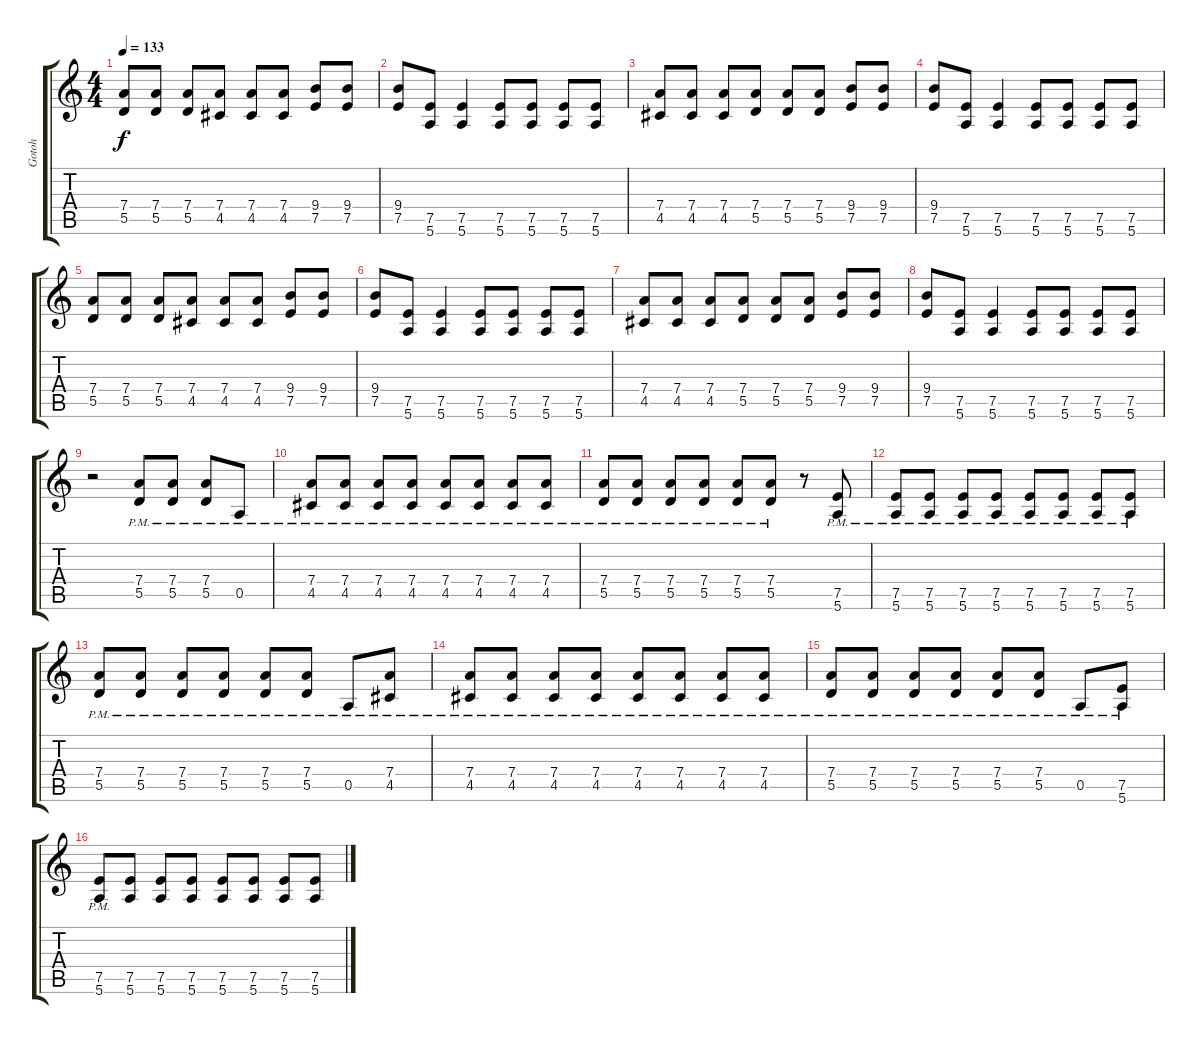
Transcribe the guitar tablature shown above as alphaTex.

\track ("Gotoh" "Gotoh") {instrument distortionguitar}
\staff {score tabs}
\tuning (E4 B3 G3 D3 A2 E2) {hide}
\ts (4 4)
\tempo 133
\clef g2
\ks c
(7.4 5.5).8{dy f} (7.4 5.5).8 (7.4 5.5).8 (7.4 4.5).8 (7.4 4.5).8 (7.4 4.5).8 (9.4 7.5).8 (9.4 7.5).8 |
(9.4 7.5).8 (7.5 5.6).8 (7.5 5.6).4 (7.5 5.6).8 (7.5 5.6).8 (7.5 5.6).8 (7.5 5.6).8 |
(7.4 4.5).8 (7.4 4.5).8 (7.4 4.5).8 (7.4 5.5).8 (7.4 5.5).8 (7.4 5.5).8 (9.4 7.5).8 (9.4 7.5).8 |
(9.4 7.5).8 (7.5 5.6).8 (7.5 5.6).4 (7.5 5.6).8 (7.5 5.6).8 (7.5 5.6).8 (7.5 5.6).8 |
(7.4 5.5).8 (7.4 5.5).8 (7.4 5.5).8 (7.4 4.5).8 (7.4 4.5).8 (7.4 4.5).8 (9.4 7.5).8 (9.4 7.5).8 |
(9.4 7.5).8 (7.5 5.6).8 (7.5 5.6).4 (7.5 5.6).8 (7.5 5.6).8 (7.5 5.6).8 (7.5 5.6).8 |
(7.4 4.5).8 (7.4 4.5).8 (7.4 4.5).8 (7.4 5.5).8 (7.4 5.5).8 (7.4 5.5).8 (9.4 7.5).8 (9.4 7.5).8 |
(9.4 7.5).8 (7.5 5.6).8 (7.5 5.6).4 (7.5 5.6).8 (7.5 5.6).8 (7.5 5.6).8 (7.5 5.6).8 |
r.2 (7.4{pm} 5.5{pm}).8 (7.4{pm} 5.5{pm}).8 (7.4{pm} 5.5{pm}).8 0.5{pm}.8 |
(7.4{pm} 4.5{pm}).8 (7.4{pm} 4.5{pm}).8 (7.4{pm} 4.5{pm}).8 (7.4{pm} 4.5{pm}).8 (7.4{pm} 4.5{pm}).8 (7.4{pm} 4.5{pm}).8 (7.4{pm} 4.5{pm}).8 (7.4{pm} 4.5{pm}).8 |
(7.4{pm} 5.5{pm}).8 (7.4{pm} 5.5{pm}).8 (7.4{pm} 5.5{pm}).8 (7.4{pm} 5.5{pm}).8 (7.4{pm} 5.5{pm}).8 (7.4{pm} 5.5{pm}).8 r.8 (7.5{pm} 5.6{pm}).8 |
(7.5{pm} 5.6{pm}).8 (7.5{pm} 5.6{pm}).8 (7.5{pm} 5.6{pm}).8 (7.5{pm} 5.6{pm}).8 (7.5{pm} 5.6{pm}).8 (7.5{pm} 5.6{pm}).8 (7.5{pm} 5.6{pm}).8 (7.5{pm} 5.6{pm}).8 |
(7.4{pm} 5.5{pm}).8 (7.4{pm} 5.5{pm}).8 (7.4{pm} 5.5{pm}).8 (7.4{pm} 5.5{pm}).8 (7.4{pm} 5.5{pm}).8 (7.4{pm} 5.5{pm}).8 0.5{pm}.8 (7.4{pm} 4.5{pm}).8 |
(7.4{pm} 4.5{pm}).8 (7.4{pm} 4.5{pm}).8 (7.4{pm} 4.5{pm}).8 (7.4{pm} 4.5{pm}).8 (7.4{pm} 4.5{pm}).8 (7.4{pm} 4.5{pm}).8 (7.4{pm} 4.5{pm}).8 (7.4{pm} 4.5{pm}).8 |
(7.4{pm} 5.5{pm}).8 (7.4{pm} 5.5{pm}).8 (7.4{pm} 5.5{pm}).8 (7.4{pm} 5.5{pm}).8 (7.4{pm} 5.5{pm}).8 (7.4{pm} 5.5{pm}).8 0.5{pm}.8 (7.5{pm} 5.6{pm}).8 |
(7.5{pm} 5.6{pm}).8 (7.5 5.6).8 (7.5 5.6).8 (7.5 5.6).8 (7.5 5.6).8 (7.5 5.6).8 (7.5 5.6).8 (7.5 5.6).8
